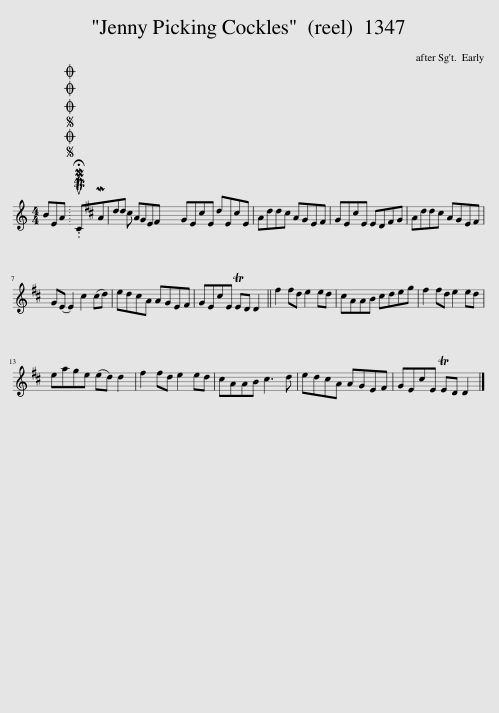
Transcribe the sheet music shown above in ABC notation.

X:1
L:1/8
M:4/4
I:linebreak $
K:C
V:1 treble
V:1
 BEA |SOSOOO .!fermata!PMTuCMAdd ^c AGE^F | GE^cE dEcE | Add^c AGE^F | GE^cE ED^FG | %5
 Add^c AGE^F |$ G(E E2) ^c2 (cd) | ed^cA AGE^F | GE^cE TED D2 || ^f2 fd e2 ed | %10
 ^cAAB cdeg | ^f2 fd e2 ed |$ eage (ed) d2 | ^f2 fd e2 ed | ^cAAB c3 d | %15
 ed^cA AGE^F | GE^cE TED D2 |] %17
